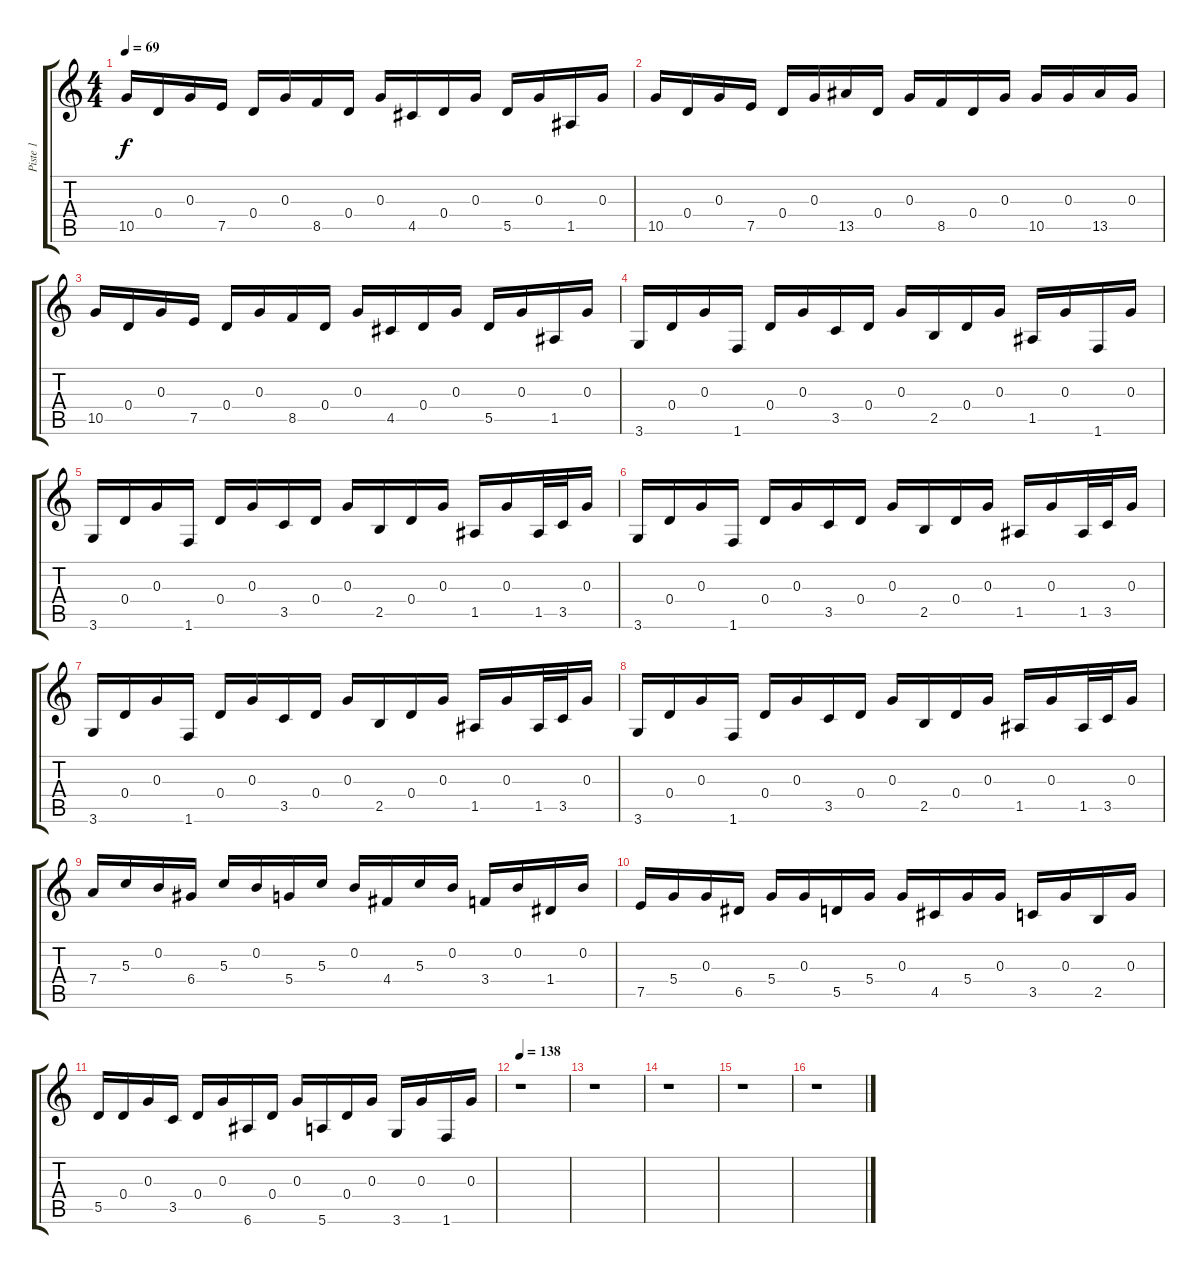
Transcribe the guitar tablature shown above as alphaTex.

\track ("Piste 1" "Piste 1") {instrument acousticguitarsteel}
\staff {score tabs}
\tuning (E4 B3 G3 D3 A2 E2) {hide}
\ts (4 4)
\tempo 69
\clef g2
\ks c
10.5.16{dy f} 0.4.16 0.3.16 7.5.16 0.4.16 0.3.16 8.5.16 0.4.16 0.3.16 4.5.16 0.4.16 0.3.16 5.5.16 0.3.16 1.5.16 0.3.16 |
10.5.16 0.4.16 0.3.16 7.5.16 0.4.16 0.3.16 13.5.16 0.4.16 0.3.16 8.5.16 0.4.16 0.3.16 10.5.16 0.3.16 13.5.16 0.3.16 |
10.5.16 0.4.16 0.3.16 7.5.16 0.4.16 0.3.16 8.5.16 0.4.16 0.3.16 4.5.16 0.4.16 0.3.16 5.5.16 0.3.16 1.5.16 0.3.16 |
3.6.16 0.4.16 0.3.16 1.6.16 0.4.16 0.3.16 3.5.16 0.4.16 0.3.16 2.5.16 0.4.16 0.3.16 1.5.16 0.3.16 1.6.16 0.3.16 |
3.6.16 0.4.16 0.3.16 1.6.16 0.4.16 0.3.16 3.5.16 0.4.16 0.3.16 2.5.16 0.4.16 0.3.16 1.5.16 0.3.16 1.5.32 3.5.32 0.3.16 |
3.6.16 0.4.16 0.3.16 1.6.16 0.4.16 0.3.16 3.5.16 0.4.16 0.3.16 2.5.16 0.4.16 0.3.16 1.5.16 0.3.16 1.5.32 3.5.32 0.3.16 |
3.6.16 0.4.16 0.3.16 1.6.16 0.4.16 0.3.16 3.5.16 0.4.16 0.3.16 2.5.16 0.4.16 0.3.16 1.5.16 0.3.16 1.5.32 3.5.32 0.3.16 |
3.6.16 0.4.16 0.3.16 1.6.16 0.4.16 0.3.16 3.5.16 0.4.16 0.3.16 2.5.16 0.4.16 0.3.16 1.5.16 0.3.16 1.5.32 3.5.32 0.3.16 |
7.4.16 5.3.16 0.2.16 6.4.16 5.3.16 0.2.16 5.4.16 5.3.16 0.2.16 4.4.16 5.3.16 0.2.16 3.4.16 0.2.16 1.4.16 0.2.16 |
7.5.16 5.4.16 0.3.16 6.5.16 5.4.16 0.3.16 5.5.16 5.4.16 0.3.16 4.5.16 5.4.16 0.3.16 3.5.16 0.3.16 2.5.16 0.3.16 |
5.5.16 0.4.16 0.3.16 3.5.16 0.4.16 0.3.16 6.6.16 0.4.16 0.3.16 5.6.16 0.4.16 0.3.16 3.6.16 0.3.16 1.6.16 0.3.16 |
\tempo 138
r.1 |
r.1 |
r.1 |
r.1 |
r.1
